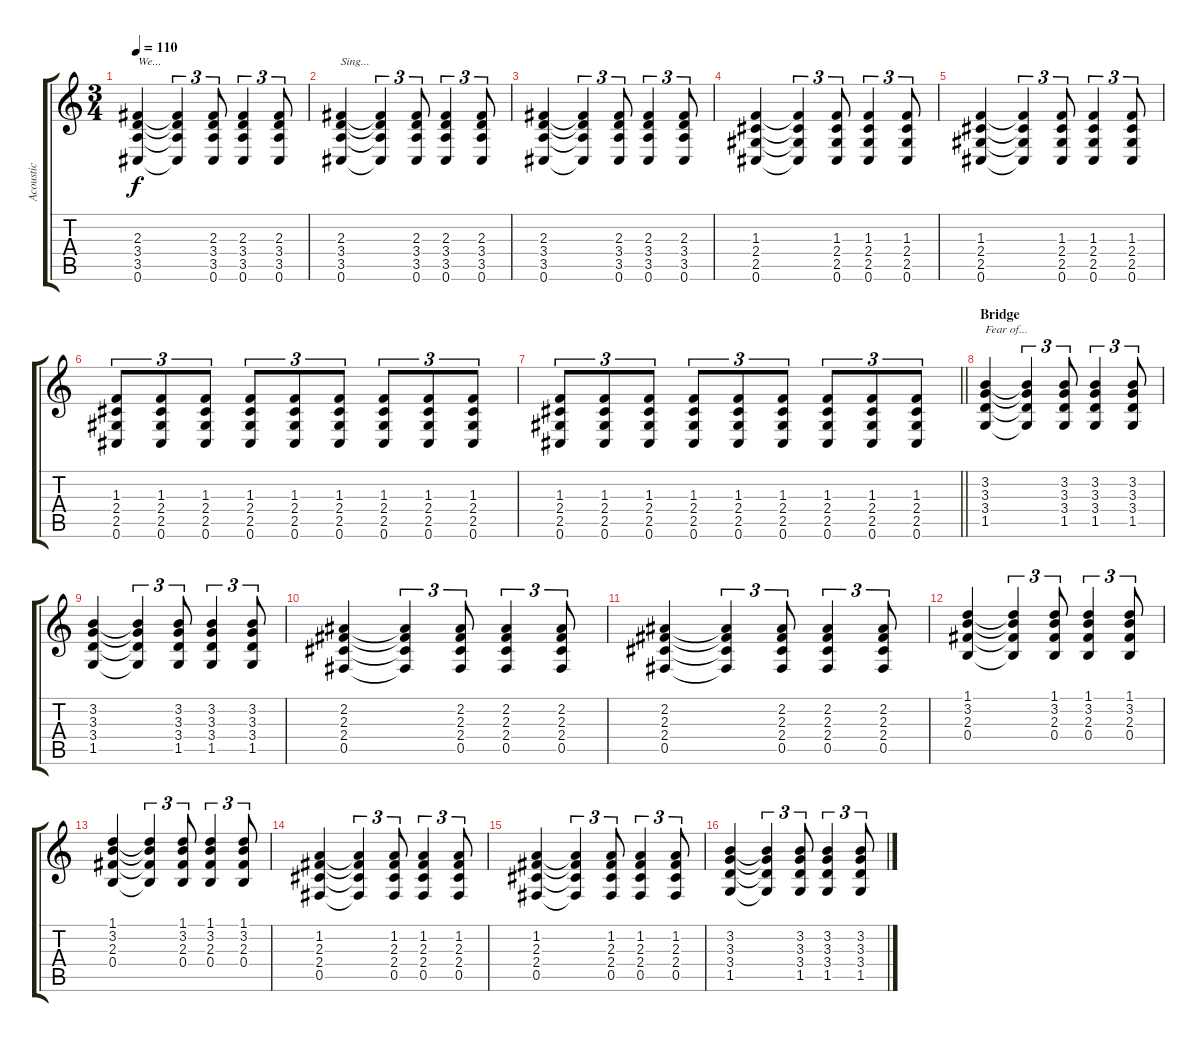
\track ("Acoustic" "Acoustic") {instrument acousticguitarsteel}
\staff {score tabs}
\tuning (Db4 Ab3 E3 B2 Gb2 Db2) {hide}
\ts (3 4)
\tempo 110
\clef g2
\ks c
(2.3 3.4 3.5 0.6).4{txt "We..." dy f} (2.3{t} 3.4{t} 3.5{t} 0.6{t}).4{tu (3 2)} (2.3 3.4 3.5 0.6).8{tu (3 2)} (2.3 3.4 3.5 0.6).4{tu (3 2)} (2.3 3.4 3.5 0.6).8{tu (3 2)} |
(2.3 3.4 3.5 0.6).4{txt "Sing..."} (2.3{t} 3.4{t} 3.5{t} 0.6{t}).4{tu (3 2)} (2.3 3.4 3.5 0.6).8{tu (3 2)} (2.3 3.4 3.5 0.6).4{tu (3 2)} (2.3 3.4 3.5 0.6).8{tu (3 2)} |
(2.3 3.4 3.5 0.6).4 (2.3{t} 3.4{t} 3.5{t} 0.6{t}).4{tu (3 2)} (2.3 3.4 3.5 0.6).8{tu (3 2)} (2.3 3.4 3.5 0.6).4{tu (3 2)} (2.3 3.4 3.5 0.6).8{tu (3 2)} |
(1.3 2.4 2.5 0.6).4 (1.3{t} 2.4{t} 2.5{t} 0.6{t}).4{tu (3 2)} (1.3 2.4 2.5 0.6).8{tu (3 2)} (1.3 2.4 2.5 0.6).4{tu (3 2)} (1.3 2.4 2.5 0.6).8{tu (3 2)} |
(1.3 2.4 2.5 0.6).4 (1.3{t} 2.4{t} 2.5{t} 0.6{t}).4{tu (3 2)} (1.3 2.4 2.5 0.6).8{tu (3 2)} (1.3 2.4 2.5 0.6).4{tu (3 2)} (1.3 2.4 2.5 0.6).8{tu (3 2)} |
(1.3 2.4 2.5 0.6).8{tu (3 2)} (1.3 2.4 2.5 0.6).8{tu (3 2)} (1.3 2.4 2.5 0.6).8{tu (3 2)} (1.3 2.4 2.5 0.6).8{tu (3 2)} (1.3 2.4 2.5 0.6).8{tu (3 2)} (1.3 2.4 2.5 0.6).8{tu (3 2)} (1.3 2.4 2.5 0.6).8{tu (3 2)} (1.3 2.4 2.5 0.6).8{tu (3 2)} (1.3 2.4 2.5 0.6).8{tu (3 2)} |
\barLineRight lightlight
(1.3 2.4 2.5 0.6).8{tu (3 2)} (1.3 2.4 2.5 0.6).8{tu (3 2)} (1.3 2.4 2.5 0.6).8{tu (3 2)} (1.3 2.4 2.5 0.6).8{tu (3 2)} (1.3 2.4 2.5 0.6).8{tu (3 2)} (1.3 2.4 2.5 0.6).8{tu (3 2)} (1.3 2.4 2.5 0.6).8{tu (3 2)} (1.3 2.4 2.5 0.6).8{tu (3 2)} (1.3 2.4 2.5 0.6).8{tu (3 2)} |
\section ("" "Bridge")
(3.2 3.3 3.4 1.5).4{txt "Fear of..."} (3.2{t} 3.3{t} 3.4{t} 1.5{t}).4{tu (3 2)} (3.2 3.3 3.4 1.5).8{tu (3 2)} (3.2 3.3 3.4 1.5).4{tu (3 2)} (3.2 3.3 3.4 1.5).8{tu (3 2)} |
(3.2 3.3 3.4 1.5).4 (3.2{t} 3.3{t} 3.4{t} 1.5{t}).4{tu (3 2)} (3.2 3.3 3.4 1.5).8{tu (3 2)} (3.2 3.3 3.4 1.5).4{tu (3 2)} (3.2 3.3 3.4 1.5).8{tu (3 2)} |
(2.2 2.3 2.4 0.5).4 (2.2{t} 2.3{t} 2.4{t} 0.5{t}).4{tu (3 2)} (2.2 2.3 2.4 0.5).8{tu (3 2)} (2.2 2.3 2.4 0.5).4{tu (3 2)} (2.2 2.3 2.4 0.5).8{tu (3 2)} |
(2.2 2.3 2.4 0.5).4 (2.2{t} 2.3{t} 2.4{t} 0.5{t}).4{tu (3 2)} (2.2 2.3 2.4 0.5).8{tu (3 2)} (2.2 2.3 2.4 0.5).4{tu (3 2)} (2.2 2.3 2.4 0.5).8{tu (3 2)} |
(1.1 3.2 2.3 0.4).4 (1.1{t} 3.2{t} 2.3{t} 0.4{t}).4{tu (3 2)} (1.1 3.2 2.3 0.4).8{tu (3 2)} (1.1 3.2 2.3 0.4).4{tu (3 2)} (1.1 3.2 2.3 0.4).8{tu (3 2)} |
(1.1 3.2 2.3 0.4).4 (1.1{t} 3.2{t} 2.3{t} 0.4{t}).4{tu (3 2)} (1.1 3.2 2.3 0.4).8{tu (3 2)} (1.1 3.2 2.3 0.4).4{tu (3 2)} (1.1 3.2 2.3 0.4).8{tu (3 2)} |
(1.2 2.3 2.4 0.5).4 (1.2{t} 2.3{t} 2.4{t} 0.5{t}).4{tu (3 2)} (1.2 2.3 2.4 0.5).8{tu (3 2)} (1.2 2.3 2.4 0.5).4{tu (3 2)} (1.2 2.3 2.4 0.5).8{tu (3 2)} |
(1.2 2.3 2.4 0.5).4 (1.2{t} 2.3{t} 2.4{t} 0.5{t}).4{tu (3 2)} (1.2 2.3 2.4 0.5).8{tu (3 2)} (1.2 2.3 2.4 0.5).4{tu (3 2)} (1.2 2.3 2.4 0.5).8{tu (3 2)} |
(3.2 3.3 3.4 1.5).4 (3.2{t} 3.3{t} 3.4{t} 1.5{t}).4{tu (3 2)} (3.2 3.3 3.4 1.5).8{tu (3 2)} (3.2 3.3 3.4 1.5).4{tu (3 2)} (3.2 3.3 3.4 1.5).8{tu (3 2)}
